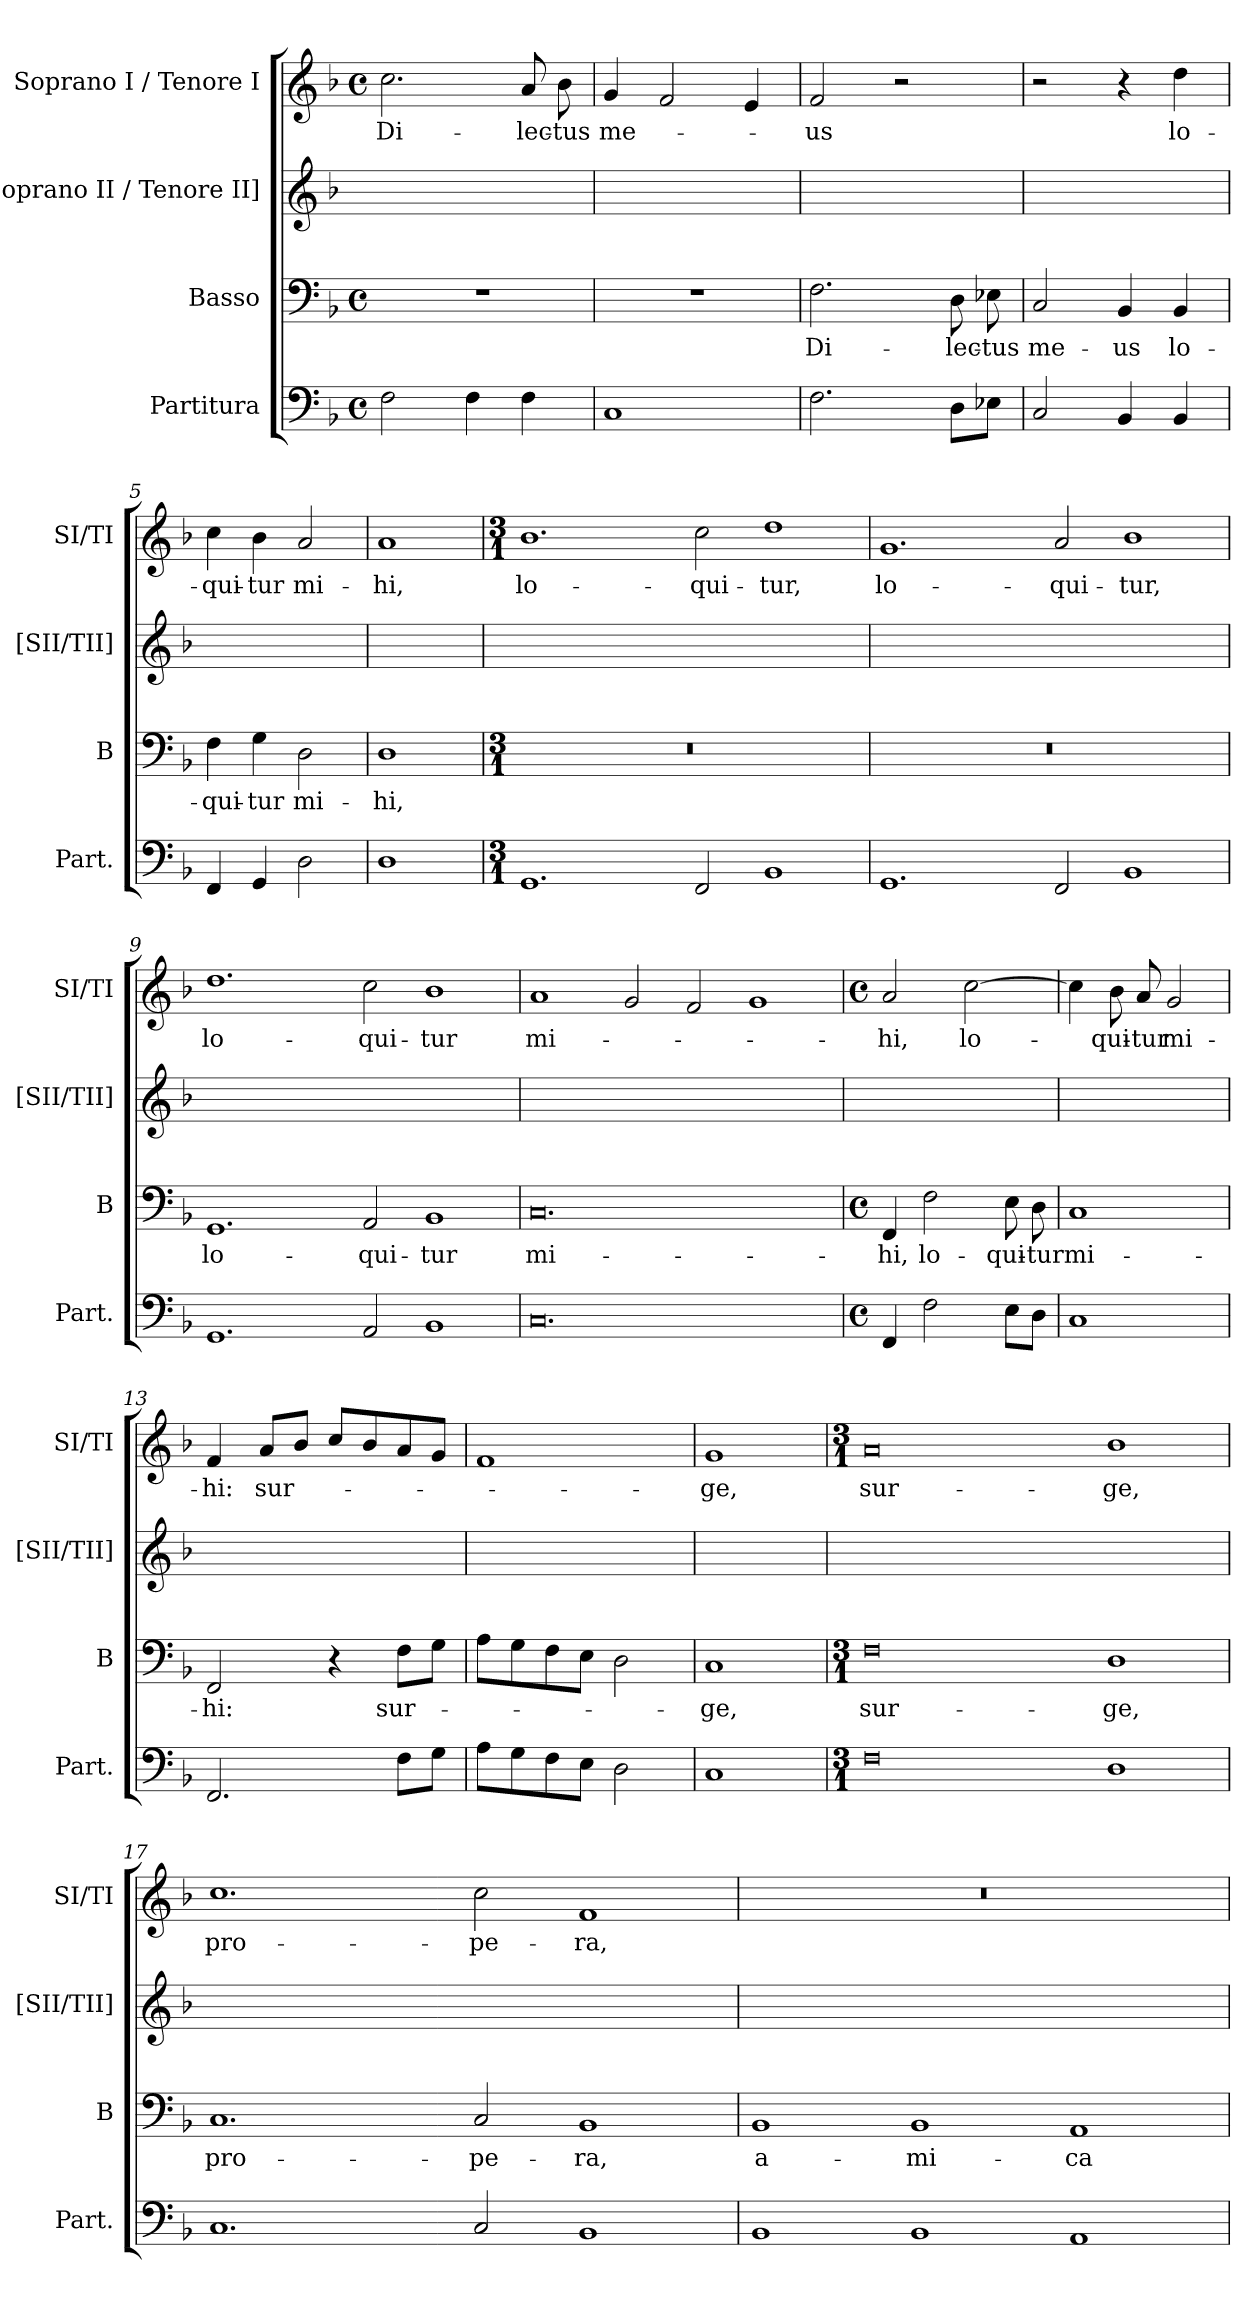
**kern	**kern	**text	**kern	**kern	**text
*part4	*part3	*part3	*part2	*part1	*part1
*staff4	*staff3	*staff3	*staff2	*staff1	*staff1
*I"Partitura	*I"Basso	*	*I"[Soprano II / Tenore II]	*I"Soprano I / Tenore I	*
*I'Part.	*I'B	*	*I'[SII/TII]	*I'SI/TI	*
*clefF4	*clefF4	*	*clefG2	*clefG2	*
*k[b-]	*k[b-]	*	*k[b-]	*k[b-]	*
*F:	*F:	*	*F:	*F:	*
*M4/4	*M4/4	*	*	*M4/4	*
*met(c)	*met(c)	*	*	*met(c)	*
=1	=1	=1	=1	=1	=1
!	!	!	!	!	!LO:LY:b
2F\	1r	.	1ryy	2.cc\	Di-
4F\	.	.	.	.	.
!	!	!	!	!	!LO:LY:b
4F\	.	.	.	8a/	-lec-
!	!	!	!	!	!LO:LY:b
.	.	.	.	8b-\	-tus
=2	=2	=2	=2	=2	=2
!	!	!	!	!	!LO:LY:b
1C	1r	.	1ryy	4g/	me-
.	.	.	.	2f/	.
.	.	.	.	4e/	.
=3	=3	=3	=3	=3	=3
!	!	!LO:LY:b	!	!	!LO:LY:b
2.F\	2.F\	Di-	1ryy	2f/	-us
.	.	.	.	2r	.
!	!	!LO:LY:b	!	!	!
8D\L	8D\	-lec-	.	.	.
!	!	!LO:LY:b	!	!	!
8E-X\J	8E-X\	-tus	.	.	.
=4	=4	=4	=4	=4	=4
!	!	!LO:LY:b	!	!	!
2C/	2C/	me-	1ryy	2r	.
!	!	!LO:LY:b	!	!	!
4BB-/	4BB-/	-us	.	4r	.
!	!	!LO:LY:b	!	!	!LO:LY:b
4BB-/	4BB-/	lo-	.	4dd\	lo-
=5	=5	=5	=5	=5	=5
!	!	!LO:LY:b	!	!	!LO:LY:b
4FF/	4F\	-qui-	1ryy	4cc\	-qui-
!	!	!LO:LY:b	!	!	!LO:LY:b
4GG/	4G\	-tur	.	4b-\	-tur
!	!	!LO:LY:b	!	!	!LO:LY:b
2D\	2D\	mi-	.	2a/	mi-
=6	=6	=6	=6	=6	=6
!	!	!LO:LY:b	!	!	!LO:LY:b
1D	1D	-hi,	1ryy	1a	-hi,
=7	=7	=7	=7	=7	=7
*M3/1	*M3/1	*	*	*M3/1	*
*	*	*	*	*MM480	*
!	!	!	!	!	!LO:LY:b
1.GG	0.r	.	1ryy	1.b-	lo-
.	.	.	0ryy	.	.
!	!	!	!	!	!LO:LY:b
2FF/	.	.	.	2cc\	-qui-
!	!	!	!	!	!LO:LY:b
1BB-	.	.	.	1dd	-tur,
=8	=8	=8	=8	=8	=8
!	!	!	!	!	!LO:LY:b
1.GG	0.r	.	1ryy	1.g	lo-
.	.	.	0ryy	.	.
!	!	!	!	!	!LO:LY:b
2FF/	.	.	.	2a/	-qui-
!	!	!	!	!	!LO:LY:b
1BB-	.	.	.	1b-	-tur,
=9	=9	=9	=9	=9	=9
!	!	!LO:LY:b	!	!	!LO:LY:b
1.GG	1.GG	lo-	1ryy	1.dd	lo-
.	.	.	0ryy	.	.
!	!	!LO:LY:b	!	!	!LO:LY:b
2AA/	2AA/	-qui-	.	2cc\	-qui-
!	!	!LO:LY:b	!	!	!LO:LY:b
1BB-	1BB-	-tur	.	1b-	-tur
=10	=10	=10	=10	=10	=10
!	!	!LO:LY:b	!	!	!LO:LY:b
0.C	0.C	mi-	1ryy	1a	mi-
.	.	.	0ryy	2g/	.
.	.	.	.	2f/	.
.	.	.	.	1g	.
=11	=11	=11	=11	=11	=11
*M4/4	*M4/4	*	*	*M4/4	*
*met(c)	*met(c)	*	*	*met(c)	*
*	*	*	*	*MM120	*
!	!	!LO:LY:b	!	!	!LO:LY:b
4FF/	4FF/	-hi,	1ryy	2a/	-hi,
!	!	!LO:LY:b	!	!	!
2F\	2F\	lo-	.	.	.
!	!	!	!	!	!LO:LY:b
.	.	.	.	[2cc\	lo-
!	!	!LO:LY:b	!	!	!
8E\L	8E\	-qui-	.	.	.
!	!	!LO:LY:b	!	!	!
8D\J	8D\	-tur	.	.	.
=12	=12	=12	=12	=12	=12
!	!	!LO:LY:b	!	!	!
1C	1C	mi-	1ryy	4cc\]	.
!	!	!	!	!	!LO:LY:b
.	.	.	.	8b-\	-qui-
!	!	!	!	!	!LO:LY:b
.	.	.	.	8a/	-tur
!	!	!	!	!	!LO:LY:b
.	.	.	.	2g/	mi-
=13	=13	=13	=13	=13	=13
!	!	!LO:LY:b	!	!	!LO:LY:b
2.FF/	2FF/	-hi:	1ryy	4f/	-hi:
!	!	!	!	!	!LO:LY:b
.	.	.	.	8a/L	sur-
.	.	.	.	8b-/J	.
.	4r	.	.	8cc/L	.
.	.	.	.	8b-/	.
!	!	!LO:LY:b	!	!	!
8F\L	8F\L	sur-	.	8a/	.
8G\J	8G\J	.	.	8g/J	.
=14	=14	=14	=14	=14	=14
8A\L	8A\L	.	1ryy	1f	.
8G\	8G\	.	.	.	.
8F\	8F\	.	.	.	.
8E\J	8E\J	.	.	.	.
2D\	2D\	.	.	.	.
=15	=15	=15	=15	=15	=15
!	!	!LO:LY:b	!	!	!LO:LY:b
1C	1C	-ge,	1ryy	1g	-ge,
=16	=16	=16	=16	=16	=16
*M3/1	*M3/1	*	*	*M3/1	*
*	*	*	*	*MM480	*
!	!	!LO:LY:b	!	!	!LO:LY:b
0F	0F	sur-	1ryy	0a	sur-
.	.	.	0ryy	.	.
!	!	!LO:LY:b	!	!	!LO:LY:b
1D	1D	-ge,	.	1b-	-ge,
=17	=17	=17	=17	=17	=17
!	!	!LO:LY:b	!	!	!LO:LY:b
1.C	1.C	pro-	1ryy	1.cc	pro-
.	.	.	0ryy	.	.
!	!	!LO:LY:b	!	!	!LO:LY:b
2C/	2C/	-pe-	.	2cc\	-pe-
!	!	!LO:LY:b	!	!	!LO:LY:b
1BB-	1BB-	-ra,	.	1f	-ra,
=18	=18	=18	=18	=18	=18
!	!	!LO:LY:b	!	!	!
1BB-	1BB-	a-	1ryy	0.r	.
!	!	!LO:LY:b	!	!	!
1BB-	1BB-	-mi-	0ryy	.	.
!	!	!LO:LY:b	!	!	!
1AA	1AA	-ca	.	.	.
=	=	=	=	=	=
*-	*-	*-	*-	*-	*-
